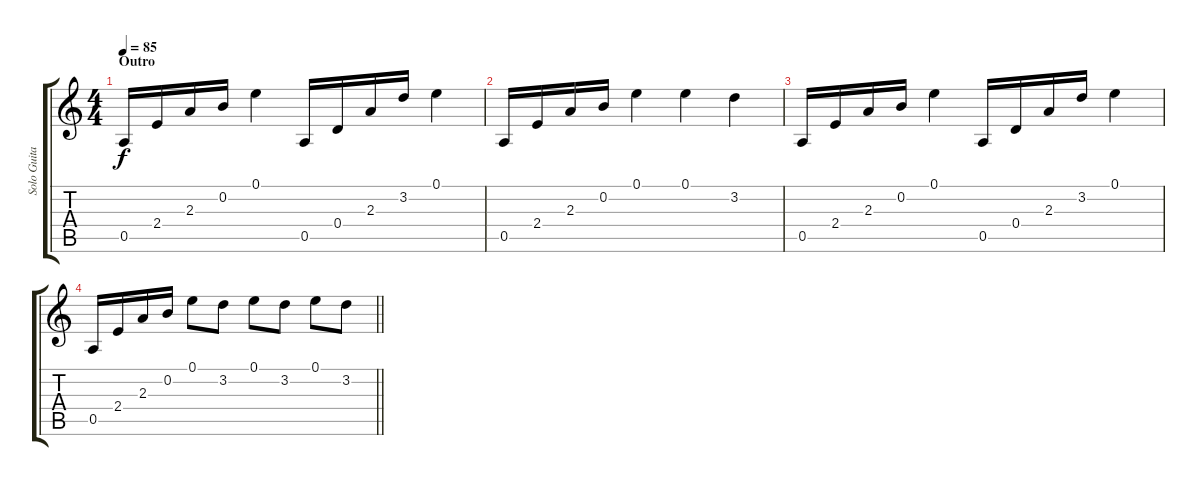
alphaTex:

\track ("Solo Guitar" "Solo Guita") {instrument distortionguitar}
\staff {score tabs}
\tuning (E4 B3 G3 D3 A2 E2) {hide}
\ts (4 4)
\section ("" "Outro")
\tempo 85
\clef g2
\ks c
0.5.16{dy f} 2.4.16 2.3.16 0.2.16 0.1.4 0.5.16 0.4.16 2.3.16 3.2.16 0.1.4 |
0.5.16 2.4.16 2.3.16 0.2.16 0.1.4 0.1.4 3.2.4 |
0.5.16 2.4.16 2.3.16 0.2.16 0.1.4 0.5.16 0.4.16 2.3.16 3.2.16 0.1.4 |
\barLineRight lightlight
0.5.16 2.4.16 2.3.16 0.2.16 0.1.8 3.2.8 0.1.8 3.2.8 0.1.8 3.2.8
